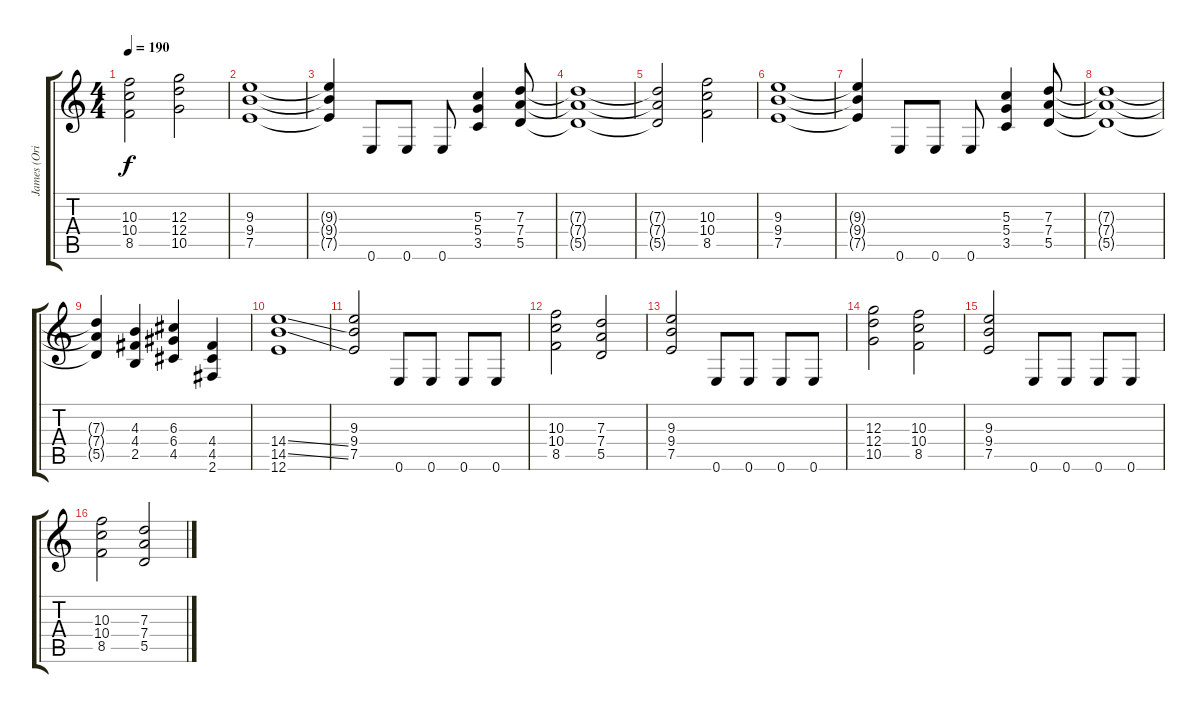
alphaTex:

\track ("James (Original track) MUTE THIS!!!" "James (Ori") {instrument distortionguitar}
\staff {score tabs}
\tuning (E4 B3 G3 D3 A2 E2) {hide}
\ts (4 4)
\tempo 190
\clef g2
\ks c
(10.3 10.4 8.5).2{dy f} (12.3 12.4 10.5).2 |
(9.3 9.4 7.5).1 |
(9.3{t} 9.4{t} 7.5{t}).4 0.6.8 0.6.8 0.6.8 (5.3 5.4 3.5).4 (7.3 7.4 5.5).8 |
(7.3{t} 7.4{t} 5.5{t}).1 |
(7.3{t} 7.4{t} 5.5{t}).2 (10.3 10.4 8.5).2 |
(9.3 9.4 7.5).1 |
(9.3{t} 9.4{t} 7.5{t}).4 0.6.8 0.6.8 0.6.8 (5.3 5.4 3.5).4 (7.3 7.4 5.5).8 |
(7.3{t} 7.4{t} 5.5{t}).1 |
(7.3{t} 7.4{t} 5.5{t}).4 (4.3 4.4 2.5).4 (6.3 6.4 4.5).4 (4.4 4.5 2.6).4 |
(14.4{ss} 14.5{ss} 12.6).1 |
(9.3 9.4 7.5).2 0.6.8 0.6.8 0.6.8 0.6.8 |
(10.3 10.4 8.5).2 (7.3 7.4 5.5).2 |
(9.3 9.4 7.5).2 0.6.8 0.6.8 0.6.8 0.6.8 |
(12.3 12.4 10.5).2 (10.3 10.4 8.5).2 |
(9.3 9.4 7.5).2 0.6.8 0.6.8 0.6.8 0.6.8 |
(10.3 10.4 8.5).2 (7.3 7.4 5.5).2
